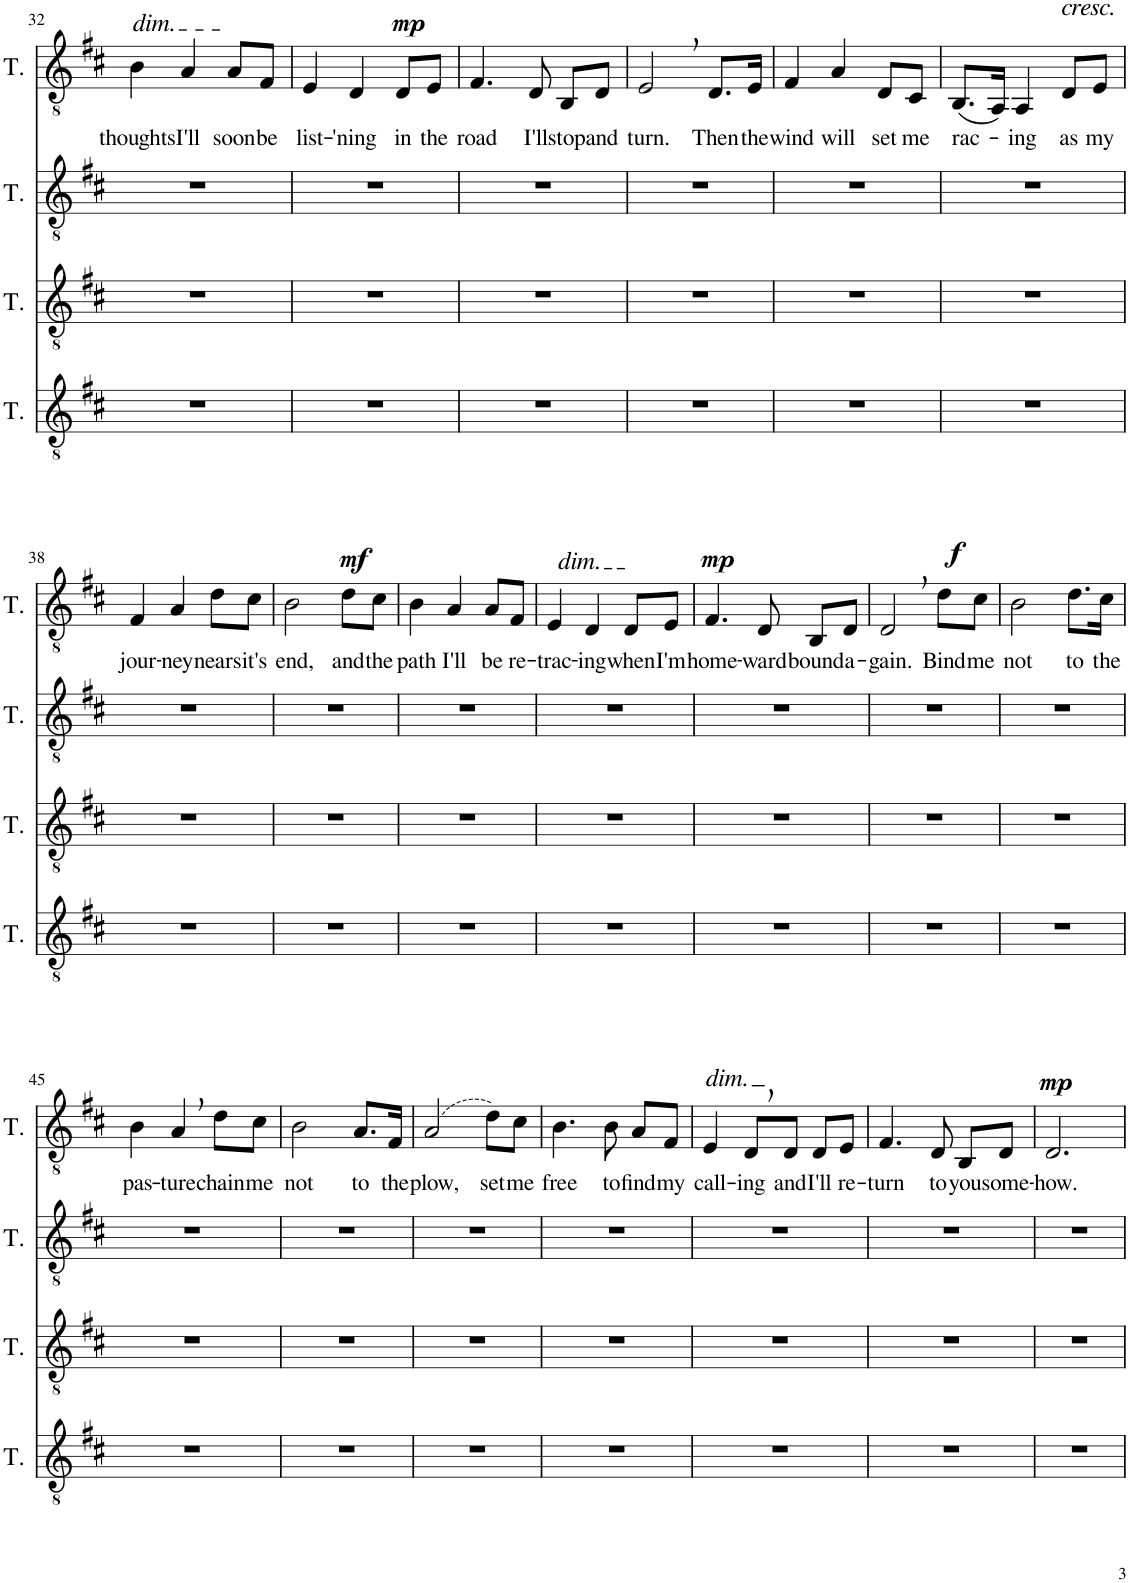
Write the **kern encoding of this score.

**kern	**kern	**kern	**kern	**text	**dynam
*part4	*part3	*part2	*part1	*part1	*part1
*staff4	*staff3	*staff2	*staff1	*staff1	*staff1
*I"Tenor	*I"Tenor	*I"Tenor	*I"Tenor	*	*
*I'T.	*I'T.	*I'T.	*I'T.	*	*
!!LO:PB:g=z
*clefGv2	*clefGv2	*clefGv2	*clefGv2	*	*
*k[f#c#]	*k[f#c#]	*k[f#c#]	*k[f#c#]	*	*
*M3/4	*M3/4	*M3/4	*M3/4	*	*
=32	=32	=32	=32	=32	=32
!	!	!	!LO:TX:a:i:t=dim.	!	!
!	!	!	!	!LO:LY:b	!
2.r	2.r	2.r	4B\	thoughts	.
!	!	!	!	!LO:LY:b	!
.	.	.	4A/	I'll	.
!	!	!	!	!LO:LY:b	!
.	.	.	8A/L	soon	.
!	!	!	!	!LO:LY:b	!
.	.	.	8F#/J	be	.
=33	=33	=33	=33	=33	=33
!	!	!	!	!LO:LY:b	!
2.r	2.r	2.r	4E/	list-	.
!	!	!	!	!LO:LY:b	!
.	.	.	4D/	-'ning	.
!	!	!	!	!LO:LY:b	!LO:DY:a
.	.	.	8D/L	in	mp
!	!	!	!	!LO:LY:b	!
.	.	.	8E/J	the	.
=34	=34	=34	=34	=34	=34
!	!	!	!	!LO:LY:b	!
2.r	2.r	2.r	4.F#/	road	.
!	!	!	!	!LO:LY:b	!
.	.	.	8D/	I'll	.
!	!	!	!	!LO:LY:b	!
.	.	.	8BB/L	stop	.
!	!	!	!	!LO:LY:b	!
.	.	.	8D/J	and	.
=35	=35	=35	=35	=35	=35
!	!	!	!	!LO:LY:b	!
2.r	2.r	2.r	2E,/	turn.	.
!	!	!	!	!LO:LY:b	!
.	.	.	8.D/L	Then	.
!	!	!	!	!LO:LY:b	!
.	.	.	16E/Jk	the	.
=36	=36	=36	=36	=36	=36
!	!	!	!	!LO:LY:b	!
2.r	2.r	2.r	4F#/	wind	.
!	!	!	!	!LO:LY:b	!
.	.	.	4A/	will	.
!	!	!	!	!LO:LY:b	!
.	.	.	8D/L	set	.
!	!	!	!	!LO:LY:b	!
.	.	.	8C#/J	me	.
=37	=37	=37	=37	=37	=37
!	!	!	!	!LO:LY:b	!
2.r	2.r	2.r	(8.BB/L	rac-	.
.	.	.	16AA/Jk)	.	.
!	!	!	!	!LO:LY:b	!
.	.	.	4AA/	-ing	.
!	!	!	!LO:TX:a:i:t=cresc.	!	!
!	!	!	!	!LO:LY:b	!
.	.	.	8D/L	as	.
!	!	!	!	!LO:LY:b	!
.	.	.	8E/J	my	.
!!LO:LB:g=z
=38	=38	=38	=38	=38	=38
!	!	!	!	!LO:LY:b	!
2.r	2.r	2.r	4F#/	jour-	.
!	!	!	!	!LO:LY:b	!
.	.	.	4A/	-ney	.
!	!	!	!	!LO:LY:b	!
.	.	.	8d\L	nears	.
!	!	!	!	!LO:LY:b	!
.	.	.	8c#\J	it's	.
=39	=39	=39	=39	=39	=39
!	!	!	!	!LO:LY:b	!
2.r	2.r	2.r	2B\	end,	.
!	!	!	!	!LO:LY:b	!LO:DY:a
.	.	.	8d\L	and	mf
!	!	!	!	!LO:LY:b	!
.	.	.	8c#\J	the	.
=40	=40	=40	=40	=40	=40
!	!	!	!	!LO:LY:b	!
2.r	2.r	2.r	4B\	path	.
!	!	!	!	!LO:LY:b	!
.	.	.	4A/	I'll	.
!	!	!	!	!LO:LY:b	!
.	.	.	8A/L	be	.
!	!	!	!	!LO:LY:b	!
.	.	.	8F#/J	re-	.
=41	=41	=41	=41	=41	=41
!	!	!	!LO:TX:a:i:t=dim.	!	!
!	!	!	!	!LO:LY:b	!
2.r	2.r	2.r	4E/	-trac-	.
!	!	!	!	!LO:LY:b	!
.	.	.	4D/	-ing	.
!	!	!	!	!LO:LY:b	!
.	.	.	8D/L	when	.
!	!	!	!	!LO:LY:b	!
.	.	.	8E/J	I'm	.
=42	=42	=42	=42	=42	=42
!	!	!	!	!LO:LY:b	!LO:DY:a
2.r	2.r	2.r	4.F#/	home-	mp
!	!	!	!	!LO:LY:b	!
.	.	.	8D/	-ward	.
!	!	!	!	!LO:LY:b	!
.	.	.	8BB/L	bound	.
!	!	!	!	!LO:LY:b	!
.	.	.	8D/J	a-	.
=43	=43	=43	=43	=43	=43
!	!	!	!	!LO:LY:b	!
2.r	2.r	2.r	2D,/	-gain.	.
!	!	!	!	!LO:LY:b	!LO:DY:a
.	.	.	8d\L	Bind	f
!	!	!	!	!LO:LY:b	!
.	.	.	8c#\J	me	.
=44	=44	=44	=44	=44	=44
!	!	!	!	!LO:LY:b	!
2.r	2.r	2.r	2B\	not	.
!	!	!	!	!LO:LY:b	!
.	.	.	8.d\L	to	.
!	!	!	!	!LO:LY:b	!
.	.	.	16c#\Jk	the	.
!!LO:LB:g=z
=45	=45	=45	=45	=45	=45
!	!	!	!	!LO:LY:b	!
2.r	2.r	2.r	4B\	pas-	.
!	!	!	!	!LO:LY:b	!
.	.	.	4A,/	-ture	.
!	!	!	!	!LO:LY:b	!
.	.	.	8d\L	chain	.
!	!	!	!	!LO:LY:b	!
.	.	.	8c#\J	me	.
=46	=46	=46	=46	=46	=46
!	!	!	!	!LO:LY:b	!
2.r	2.r	2.r	2B\	not	.
!	!	!	!	!LO:LY:b	!
.	.	.	8.A/L	to	.
!	!	!	!	!LO:LY:b	!
.	.	.	16F#/Jk	the	.
=47	=47	=47	=47	=47	=47
!	!	!	!	!LO:LY:b	!
2.r	2.r	2.r	(2A/	plow,	.
!	!	!	!	!LO:LY:b	!
.	.	.	8d\L)	set	.
!	!	!	!	!LO:LY:b	!
.	.	.	8c#\J	me	.
=48	=48	=48	=48	=48	=48
!	!	!	!	!LO:LY:b	!
2.r	2.r	2.r	4.B\	free	.
!	!	!	!	!LO:LY:b	!
.	.	.	8B\	to	.
!	!	!	!	!LO:LY:b	!
.	.	.	8A/L	find	.
!	!	!	!	!LO:LY:b	!
.	.	.	8F#/J	my	.
=49	=49	=49	=49	=49	=49
!	!	!	!LO:TX:a:i:t=dim.	!	!
!	!	!	!	!LO:LY:b	!
2.r	2.r	2.r	4E/	call-	.
!	!	!	!	!LO:LY:b	!
.	.	.	8D,/L	-ing	.
!	!	!	!	!LO:LY:b	!
.	.	.	8D/J	and	.
!	!	!	!	!LO:LY:b	!
.	.	.	8D/L	I'll	.
!	!	!	!	!LO:LY:b	!
.	.	.	8E/J	re-	.
=50	=50	=50	=50	=50	=50
!	!	!	!	!LO:LY:b	!
2.r	2.r	2.r	4.F#/	-turn	.
!	!	!	!	!LO:LY:b	!
.	.	.	8D/	to	.
!	!	!	!	!LO:LY:b	!
.	.	.	8BB/L	you	.
!	!	!	!	!LO:LY:b	!
.	.	.	8D/J	some-	.
=51	=51	=51	=51	=51	=51
!	!	!	!	!LO:LY:b	!LO:DY:a
2.r	2.r	2.r	2.D/	-how.	mp
=	=	=	=	=	=
*-	*-	*-	*-	*-	*-
